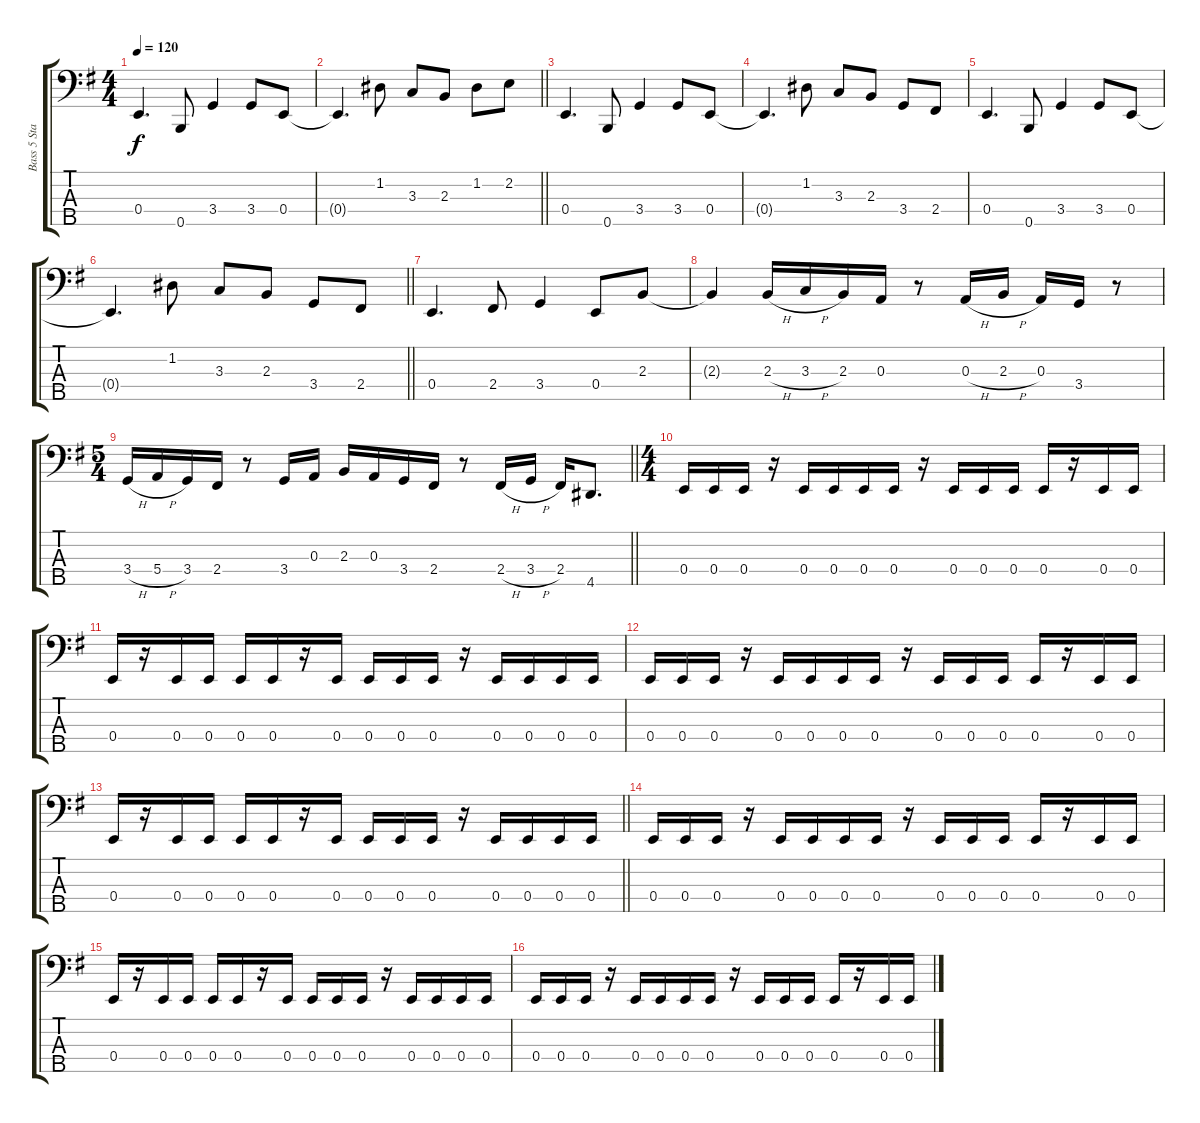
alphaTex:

\track ("Bass 5 Standard" "Bass 5 Sta") {instrument electricbassfinger}
\staff {score tabs}
\tuning (G2 D2 A1 E1 B0) {hide}
\ts (4 4)
\tempo 120
\clef f4
\ks eminor
0.4.4{d dy f} 0.5.8 3.4.4 3.4.8 0.4.8 |
\barLineRight lightlight
0.4{t}.4{d} 1.2.8 3.3.8 2.3.8 1.2.8 2.2.8 |
0.4.4{d} 0.5.8 3.4.4 3.4.8 0.4.8 |
0.4{t}.4{d} 1.2.8 3.3.8 2.3.8 3.4.8 2.4.8 |
0.4.4{d} 0.5.8 3.4.4 3.4.8 0.4.8 |
\barLineRight lightlight
0.4{t}.4{d} 1.2.8 3.3.8 2.3.8 3.4.8 2.4.8 |
0.4.4{d} 2.4.8 3.4.4 0.4.8 2.3.8 |
2.3{t}.4 2.3{h}.16 3.3{h}.16 2.3.16 0.3.16 r.8 0.3{h}.16 2.3{h}.16 0.3.16 3.4.16 r.8 |
\ts (5 4)
\barLineRight lightlight
3.4{h}.16 5.4{h}.16 3.4.16 2.4.16 r.8 3.4.16 0.3.16 2.3.16 0.3.16 3.4.16 2.4.16 r.8 2.4{h}.16 3.4{h}.16 2.4.16 4.5.8{d} |
\ts (4 4)
\section ("" "")
0.4.16 0.4.16 0.4.16 r.16 0.4.16 0.4.16 0.4.16 0.4.16 r.16 0.4.16 0.4.16 0.4.16 0.4.16 r.16 0.4.16 0.4.16 |
0.4.16 r.16 0.4.16 0.4.16 0.4.16 0.4.16 r.16 0.4.16 0.4.16 0.4.16 0.4.16 r.16 0.4.16 0.4.16 0.4.16 0.4.16 |
0.4.16 0.4.16 0.4.16 r.16 0.4.16 0.4.16 0.4.16 0.4.16 r.16 0.4.16 0.4.16 0.4.16 0.4.16 r.16 0.4.16 0.4.16 |
\barLineRight lightlight
0.4.16 r.16 0.4.16 0.4.16 0.4.16 0.4.16 r.16 0.4.16 0.4.16 0.4.16 0.4.16 r.16 0.4.16 0.4.16 0.4.16 0.4.16 |
0.4.16 0.4.16 0.4.16 r.16 0.4.16 0.4.16 0.4.16 0.4.16 r.16 0.4.16 0.4.16 0.4.16 0.4.16 r.16 0.4.16 0.4.16 |
0.4.16 r.16 0.4.16 0.4.16 0.4.16 0.4.16 r.16 0.4.16 0.4.16 0.4.16 0.4.16 r.16 0.4.16 0.4.16 0.4.16 0.4.16 |
0.4.16 0.4.16 0.4.16 r.16 0.4.16 0.4.16 0.4.16 0.4.16 r.16 0.4.16 0.4.16 0.4.16 0.4.16 r.16 0.4.16 0.4.16
